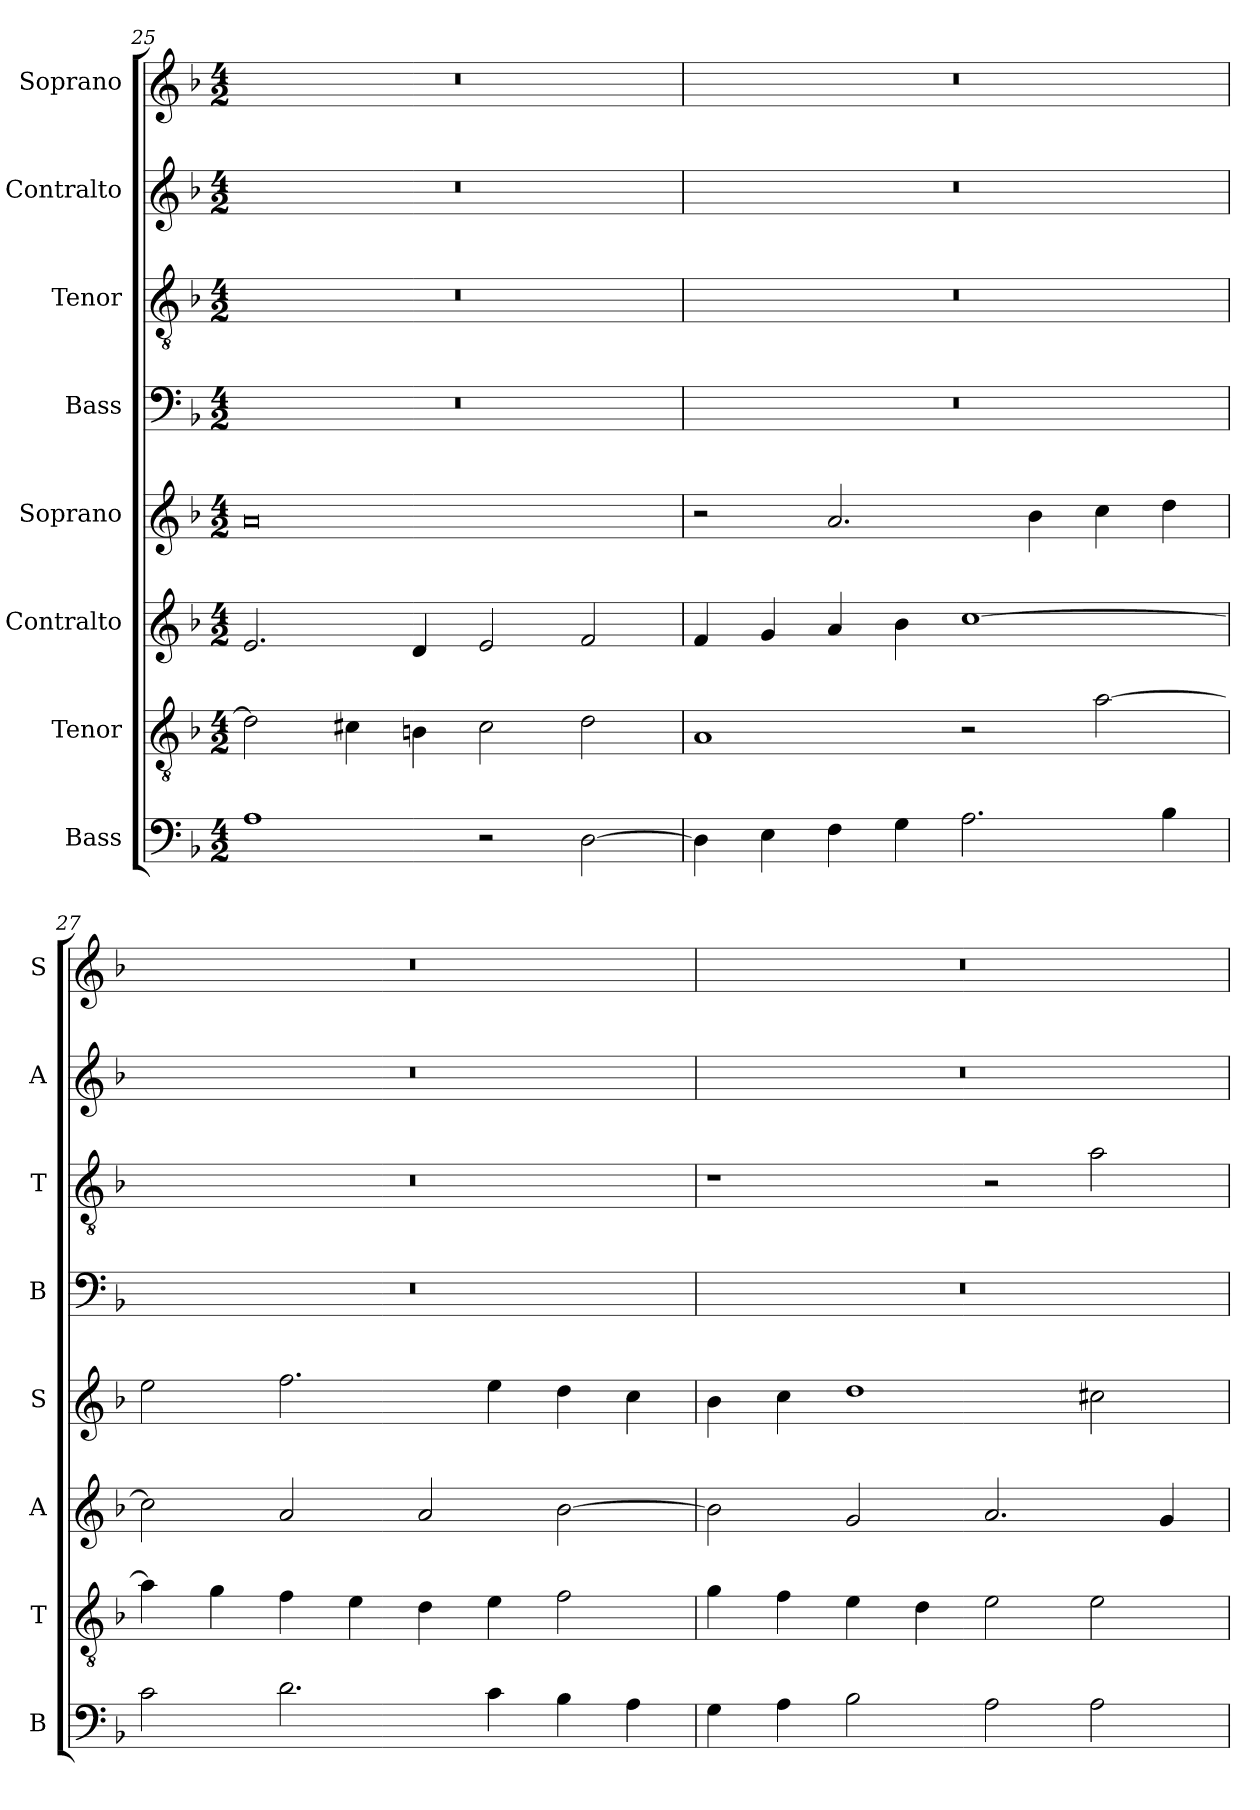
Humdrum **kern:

**kern	**kern	**kern	**kern	**kern	**kern	**kern	**kern
*part8	*part7	*part6	*part5	*part4	*part3	*part2	*part1
*staff8	*staff7	*staff6	*staff5	*staff4	*staff3	*staff2	*staff1
*I"Bass	*I"Tenor	*I"Contralto	*I"Soprano	*I"Bass	*I"Tenor	*I"Contralto	*I"Soprano
*I'B	*I'T	*I'A	*I'S	*I'B	*I'T	*I'A	*I'S
*clefF4	*clefGv2	*clefG2	*clefG2	*clefF4	*clefGv2	*clefG2	*clefG2
*k[b-]	*k[b-]	*k[b-]	*k[b-]	*k[b-]	*k[b-]	*k[b-]	*k[b-]
*G:dor	*G:dor	*G:dor	*G:dor	*G:dor	*G:dor	*G:dor	*G:dor
*M4/2	*M4/2	*M4/2	*M4/2	*M4/2	*M4/2	*M4/2	*M4/2
=25	=25	=25	=25	=25	=25	=25	=25
1A	2d]	2.e	0a	0r	0r	0r	0r
.	4c#X	.	.	.	.	.	.
.	4Bn	4d	.	.	.	.	.
2r	2c#	2e	.	.	.	.	.
[2D	2d	2f	.	.	.	.	.
=26	=26	=26	=26	=26	=26	=26	=26
4D]	1A	4f	2r	0r	0r	0r	0r
4E	.	4g	.	.	.	.	.
4F	.	4a	2.a	.	.	.	.
4G	.	4b-	.	.	.	.	.
2.A	2r	[1cc	.	.	.	.	.
.	.	.	4b-	.	.	.	.
.	[2a	.	4cc	.	.	.	.
4B-	.	.	4dd	.	.	.	.
=27	=27	=27	=27	=27	=27	=27	=27
2c	4a]	2cc]	2ee	0r	0r	0r	0r
.	4g	.	.	.	.	.	.
2.d	4f	2a	2.ff	.	.	.	.
.	4e	.	.	.	.	.	.
.	4d	2a	.	.	.	.	.
4c	4e	.	4ee	.	.	.	.
4B-	2f	[2b-	4dd	.	.	.	.
4A	.	.	4cc	.	.	.	.
=28	=28	=28	=28	=28	=28	=28	=28
4G	4g	2b-]	4b-	0r	1r	0r	0r
4A	4f	.	4cc	.	.	.	.
2B-	4e	2g	1dd	.	.	.	.
.	4d	.	.	.	.	.	.
2A	2e	2.a	.	.	2r	.	.
2A	2e	.	2cc#X	.	2a	.	.
.	.	4g	.	.	.	.	.
=	=	=	=	=	=	=	=
*-	*-	*-	*-	*-	*-	*-	*-
